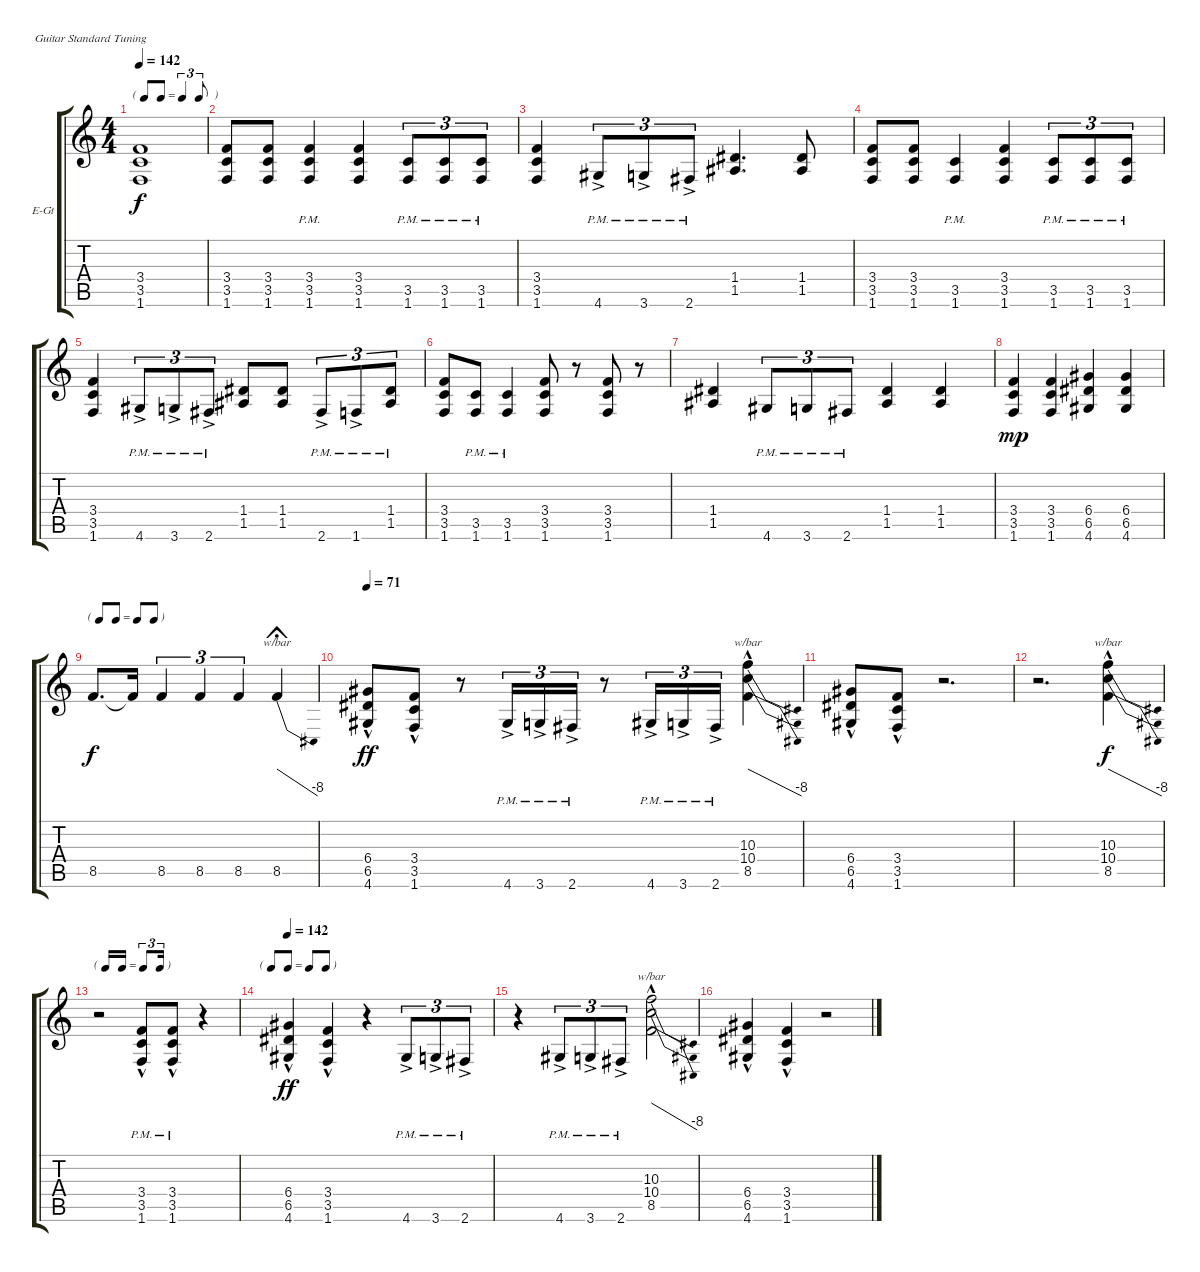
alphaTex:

\defaultSystemsLayout 4
\bracketExtendMode groupsimilarinstruments
\firstSystemTrackNameOrientation horizontal
\otherSystemsTrackNameOrientation horizontal
\track ("Rhytm Guitar" "E-Gt") {instrument overdrivenguitar}
\staff {score tabs}
\tuning (E4 B3 G3 D3 A2 E2)
\ts (4 4)
\tf triplet8th
\tempo 142
\clef g2
\ks c
(3.5 3.4 1.6).1{dy f} |
(1.6 3.5 3.4).8 (1.6 3.5 3.4).8 (1.6{pm} 3.4{pm} 3.5{pm}).4 (1.6 3.5 3.4).4 (1.6{pm} 3.5{pm}).8{tu (3 2)} (1.6{pm} 3.5{pm}).8{tu (3 2)} (1.6{pm} 3.5{pm}).8{tu (3 2)} |
(1.6 3.5 3.4).4 4.6{ac pm}.8{tu (3 2)} 3.6{ac pm}.8{tu (3 2)} 2.6{ac pm}.8{tu (3 2)} (1.5 1.4).4{d} (1.4 1.5).8 |
(1.6 3.5 3.4).8 (1.6 3.5 3.4).8 (1.6{pm} 3.5{pm}).4 (1.6 3.5 3.4).4 (1.6{pm} 3.5{pm}).8{tu (3 2)} (1.6{pm} 3.5{pm}).8{tu (3 2)} (1.6{pm} 3.5{pm}).8{tu (3 2)} |
(1.6 3.5 3.4).4 4.6{ac pm}.8{tu (3 2)} 3.6{ac pm}.8{tu (3 2)} 2.6{ac pm}.8{tu (3 2)} (1.5 1.4).8 (1.4 1.5).8 2.6{ac pm}.8{tu (3 2)} 1.6{ac pm}.8{tu (3 2)} (1.5{pm} 1.4{pm}).8{tu (3 2)} |
(1.6 3.5 3.4).8 (1.6{pm} 3.5{pm}).8 (1.6{pm} 3.5{pm}).4 (1.6 3.5 3.4).8 r.8 (1.6 3.5 3.4).8 r.8 |
(1.5 1.4).4 4.6{pm}.8{tu (3 2)} 3.6{pm}.8{tu (3 2)} 2.6{pm}.8{tu (3 2)} (1.5 1.4).4 (1.4 1.5).4 |
(1.6 3.5 3.4).4{dy mp} (1.6 3.5 3.4).4 (4.6 6.5 6.4).4 (4.6 6.5 6.4).4 |
\tf none
8.5.8{d dy f} 8.5{t}.16 8.5.4{tu (3 2)} 8.5.4{tu (3 2)} 8.5.4{tu (3 2)} 8.5.4{tbe (dive default 0 0 59.4 -32) fermata (short 0.15)} |
\tempo 71
(4.6{hac} 6.5{hac} 6.4{hac}).8{dy ff} (1.6{hac} 3.5{hac} 3.4{hac}).8 r.8 4.6{ac pm}.16{tu (3 2)} 3.6{ac pm}.16{tu (3 2)} 2.6{ac pm}.16{tu (3 2)} r.8 4.6{ac pm}.16{tu (3 2)} 3.6{ac pm}.16{tu (3 2)} 2.6{ac pm}.16{tu (3 2)} (8.5{hac} 10.4{hac} 10.3{hac}).4{tbe (dive default 0 0 37.199999999999996 -32)} |
(4.6{hac} 6.5{hac} 6.4{hac}).8 (1.6{hac} 3.5{hac} 3.4{hac}).8 r.2{d} |
r.2{d} (8.5{hac} 10.4{hac} 10.3{hac}).4{tbe (dive default 0 0 37.199999999999996 -32) dy f} |
\tf triplet16th
r.2 (1.6{hac pm} 3.5{hac pm} 3.4{hac pm}).8 (1.6{hac pm} 3.4{hac pm} 3.5{hac pm}).8 r.4 |
\tf none
\tempo 142
(4.6{hac} 6.5{hac} 6.4{hac}).4{dy ff} (1.6{hac} 3.5{hac} 3.4{hac}).4 r.4 4.6{ac pm}.8{tu (3 2)} 3.6{ac pm}.8{tu (3 2)} 2.6{ac pm}.8{tu (3 2)} |
r.4 4.6{ac pm}.8{tu (3 2)} 3.6{ac pm}.8{tu (3 2)} 2.6{ac pm}.8{tu (3 2)} (8.5{hac} 10.4{hac} 10.3{hac}).2{tbe (dive default 0 0 37.199999999999996 -32)} |
(4.6{hac} 6.5{hac} 6.4{hac}).4 (1.6{hac} 3.5{hac} 3.4{hac}).4 r.2
